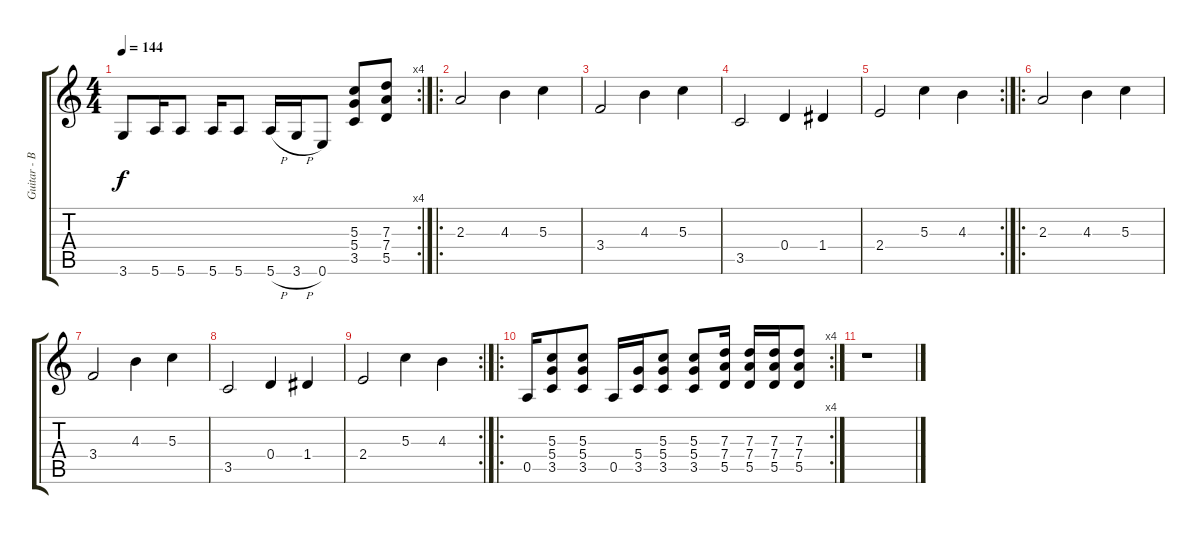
\track ("Guitar - Brian Tatler" "Guitar - B") {instrument overdrivenguitar}
\staff {score tabs}
\tuning (E4 B3 G3 D3 A2 E2) {hide}
\rc 4
\ts (4 4)
\tempo 144
\clef g2
\ks c
3.6.8{dy f} 5.6.16 5.6.8 5.6.16 5.6.8 5.6{h}.16 3.6{h}.16 0.6.8 (5.3 5.4 3.5).8 (7.3 7.4 5.5).8 |
\ro
2.3.2 4.3.4 5.3.4 |
3.4.2 4.3.4 5.3.4 |
3.5.2 0.4.4 1.4.4 |
\rc 2
2.4.2 5.3.4 4.3.4 |
\ro
2.3.2 4.3.4 5.3.4 |
3.4.2 4.3.4 5.3.4 |
3.5.2 0.4.4 1.4.4 |
\rc 2
2.4.2 5.3.4 4.3.4 |
\ro
\rc 4
0.5.16 (5.3 5.4 3.5).8 (5.3 5.4 3.5).8 0.5.16 (5.4 3.5).16 (5.3 5.4 3.5).8 (5.3 5.4 3.5).8 (7.3 7.4 5.5).16 (7.3 7.4 5.5).16 (7.3 7.4 5.5).16 (7.3 7.4 5.5).8 |
r.1
